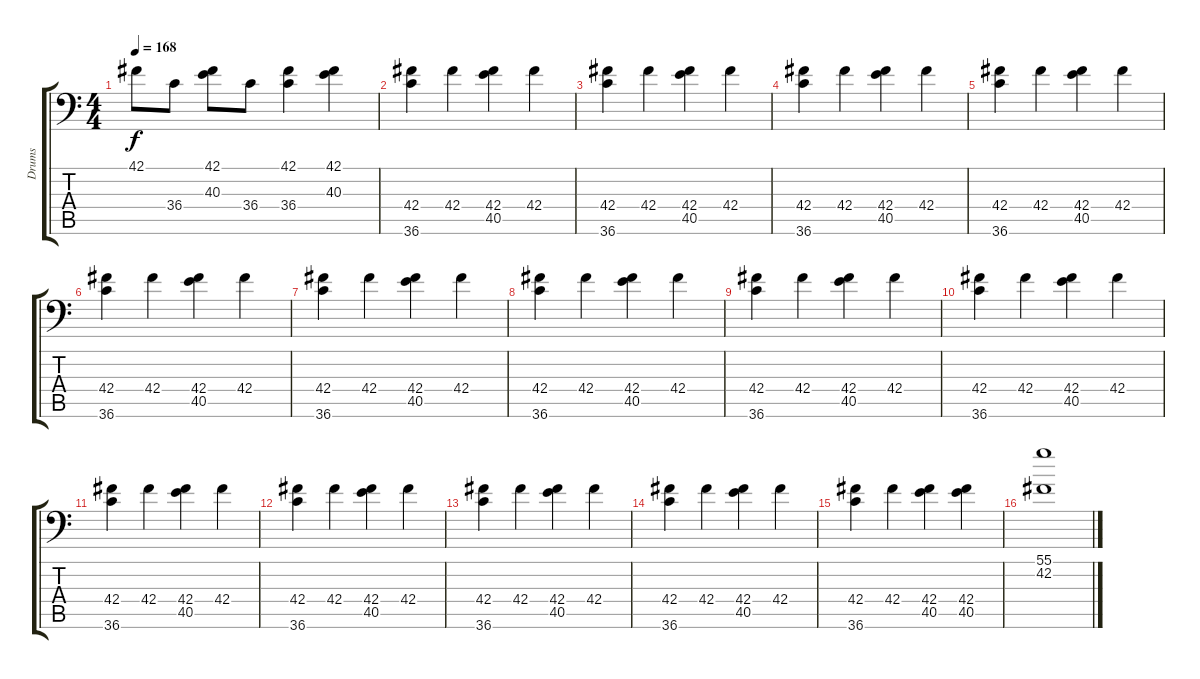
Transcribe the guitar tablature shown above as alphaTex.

\track ("Drums" "Drums") {instrument acousticgrandpiano}
\staff {score tabs}
\tuning (C-1 C-1 C-1 C-1 C-1 C-1) {hide}
\ts (4 4)
\tempo 168
\clef f4
\ks c
42.1.8{dy f} 36.4.8 (42.1 40.3).8 36.4.8 (42.1 36.4).4 (42.1 40.3).4 |
(42.4 36.6).4 42.4.4 (42.4 40.5).4 42.4.4 |
(42.4 36.6).4 42.4.4 (42.4 40.5).4 42.4.4 |
(42.4 36.6).4 42.4.4 (42.4 40.5).4 42.4.4 |
(42.4 36.6).4 42.4.4 (42.4 40.5).4 42.4.4 |
(42.4 36.6).4 42.4.4 (42.4 40.5).4 42.4.4 |
(42.4 36.6).4 42.4.4 (42.4 40.5).4 42.4.4 |
(42.4 36.6).4 42.4.4 (42.4 40.5).4 42.4.4 |
(42.4 36.6).4 42.4.4 (42.4 40.5).4 42.4.4 |
(42.4 36.6).4 42.4.4 (42.4 40.5).4 42.4.4 |
(42.4 36.6).4 42.4.4 (42.4 40.5).4 42.4.4 |
(42.4 36.6).4 42.4.4 (42.4 40.5).4 42.4.4 |
(42.4 36.6).4 42.4.4 (42.4 40.5).4 42.4.4 |
(42.4 36.6).4 42.4.4 (42.4 40.5).4 42.4.4 |
(42.4 36.6).4 42.4.4 (42.4 40.5).4 (42.4 40.5).4 |
(55.1 42.2).1
